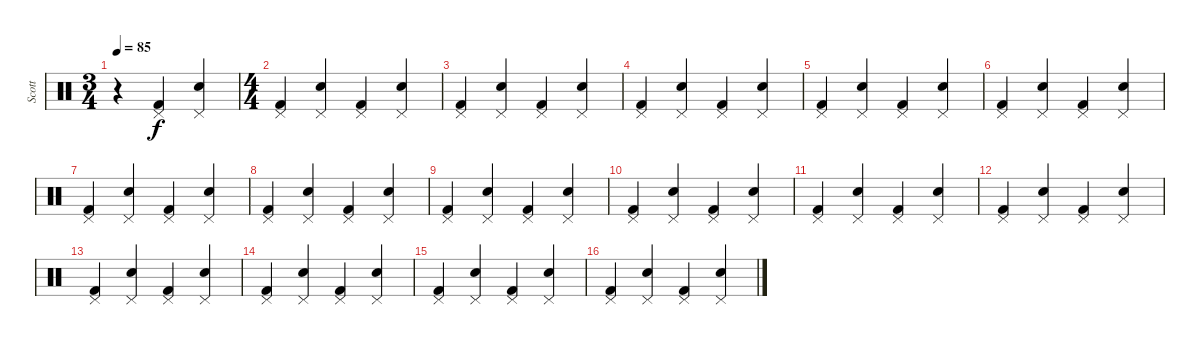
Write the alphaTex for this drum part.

\track ("Scott" "Scott") {instrument percussion}
\staff {score}
\articulation defaults
\ts (3 4)
\tempo 85
\clef neutral
\ks c
r.4{dy f} ("Pedal Hi-Hat (hit)" "Kick (hit) 2").4 ("Pedal Hi-Hat (hit)" "Snare (hit) 2").4 |
\ts (4 4)
("Pedal Hi-Hat (hit)" "Kick (hit) 2").4 ("Pedal Hi-Hat (hit)" "Snare (hit) 2").4 ("Pedal Hi-Hat (hit)" "Kick (hit) 2").4 ("Pedal Hi-Hat (hit)" "Snare (hit) 2").4 |
("Pedal Hi-Hat (hit)" "Kick (hit) 2").4 ("Pedal Hi-Hat (hit)" "Snare (hit) 2").4 ("Pedal Hi-Hat (hit)" "Kick (hit) 2").4 ("Pedal Hi-Hat (hit)" "Snare (hit) 2").4 |
("Pedal Hi-Hat (hit)" "Kick (hit) 2").4 ("Pedal Hi-Hat (hit)" "Snare (hit) 2").4 ("Pedal Hi-Hat (hit)" "Kick (hit) 2").4 ("Pedal Hi-Hat (hit)" "Snare (hit) 2").4 |
("Pedal Hi-Hat (hit)" "Kick (hit) 2").4 ("Pedal Hi-Hat (hit)" "Snare (hit) 2").4 ("Pedal Hi-Hat (hit)" "Kick (hit) 2").4 ("Pedal Hi-Hat (hit)" "Snare (hit) 2").4 |
("Pedal Hi-Hat (hit)" "Kick (hit) 2").4 ("Pedal Hi-Hat (hit)" "Snare (hit) 2").4 ("Pedal Hi-Hat (hit)" "Kick (hit) 2").4 ("Pedal Hi-Hat (hit)" "Snare (hit) 2").4 |
("Pedal Hi-Hat (hit)" "Kick (hit) 2").4 ("Pedal Hi-Hat (hit)" "Snare (hit) 2").4 ("Pedal Hi-Hat (hit)" "Kick (hit) 2").4 ("Pedal Hi-Hat (hit)" "Snare (hit) 2").4 |
("Pedal Hi-Hat (hit)" "Kick (hit) 2").4 ("Pedal Hi-Hat (hit)" "Snare (hit) 2").4 ("Pedal Hi-Hat (hit)" "Kick (hit) 2").4 ("Pedal Hi-Hat (hit)" "Snare (hit) 2").4 |
("Pedal Hi-Hat (hit)" "Kick (hit) 2").4 ("Pedal Hi-Hat (hit)" "Snare (hit) 2").4 ("Pedal Hi-Hat (hit)" "Kick (hit) 2").4 ("Pedal Hi-Hat (hit)" "Snare (hit) 2").4 |
("Pedal Hi-Hat (hit)" "Kick (hit) 2").4 ("Pedal Hi-Hat (hit)" "Snare (hit) 2").4 ("Pedal Hi-Hat (hit)" "Kick (hit) 2").4 ("Pedal Hi-Hat (hit)" "Snare (hit) 2").4 |
("Pedal Hi-Hat (hit)" "Kick (hit) 2").4 ("Pedal Hi-Hat (hit)" "Snare (hit) 2").4 ("Pedal Hi-Hat (hit)" "Kick (hit) 2").4 ("Pedal Hi-Hat (hit)" "Snare (hit) 2").4 |
("Pedal Hi-Hat (hit)" "Kick (hit) 2").4 ("Pedal Hi-Hat (hit)" "Snare (hit) 2").4 ("Pedal Hi-Hat (hit)" "Kick (hit) 2").4 ("Pedal Hi-Hat (hit)" "Snare (hit) 2").4 |
("Pedal Hi-Hat (hit)" "Kick (hit) 2").4 ("Pedal Hi-Hat (hit)" "Snare (hit) 2").4 ("Pedal Hi-Hat (hit)" "Kick (hit) 2").4 ("Pedal Hi-Hat (hit)" "Snare (hit) 2").4 |
("Pedal Hi-Hat (hit)" "Kick (hit) 2").4 ("Pedal Hi-Hat (hit)" "Snare (hit) 2").4 ("Pedal Hi-Hat (hit)" "Kick (hit) 2").4 ("Pedal Hi-Hat (hit)" "Snare (hit) 2").4 |
("Pedal Hi-Hat (hit)" "Kick (hit) 2").4 ("Pedal Hi-Hat (hit)" "Snare (hit) 2").4 ("Pedal Hi-Hat (hit)" "Kick (hit) 2").4 ("Pedal Hi-Hat (hit)" "Snare (hit) 2").4 |
("Pedal Hi-Hat (hit)" "Kick (hit) 2").4 ("Pedal Hi-Hat (hit)" "Snare (hit) 2").4 ("Pedal Hi-Hat (hit)" "Kick (hit) 2").4 ("Pedal Hi-Hat (hit)" "Snare (hit) 2").4
